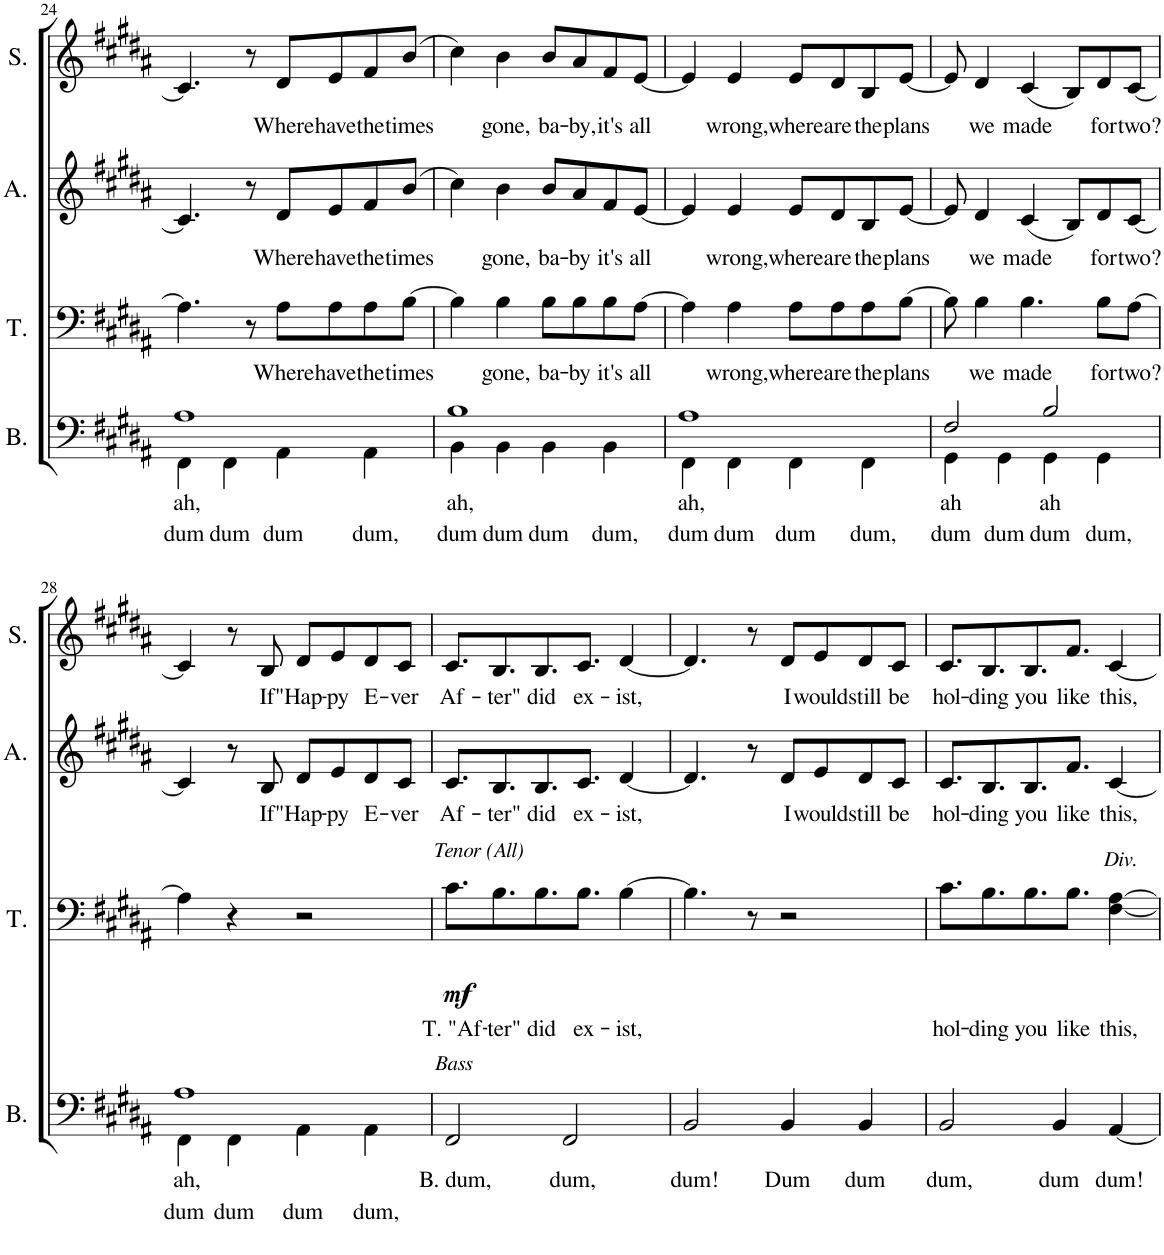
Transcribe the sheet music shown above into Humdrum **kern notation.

**kern	**text	**kern	**text	**dynam	**kern	**text	**kern	**text
*part4	*part4	*part3	*part3	*part3	*part2	*part2	*part1	*part1
*staff4	*staff4	*staff3	*staff3	*staff3	*staff2	*staff2	*staff1	*staff1
*I"Bass	*	*I"Tenor	*	*	*I"Alto	*	*I"Soprano	*
*I'B.	*	*I'T.	*	*	*I'A.	*	*I'S.	*
!!LO:PB:g=z
*clefF4	*	*clefF4	*	*	*clefG2	*	*clefG2	*
*k[f#c#g#d#a#]	*	*k[f#c#g#d#a#]	*	*	*k[f#c#g#d#a#]	*	*k[f#c#g#d#a#]	*
*M4/4	*	*M4/4	*	*	*M4/4	*	*M4/4	*
=24	=24	=24	=24	=24	=24	=24	=24	=24
!	!LO:LY:b	!	!	!	!	!	!	!
*^	*	*	*	*	*	*	*	*
!	!	!LO:LY:b	!	!	!	!	!	!	!
1A#	4FF#\	dum	4.A#\]	.	.	4.c#/]	.	4.c#/]	.
!	!	!LO:LY:b	!	!	!	!	!	!	!
.	4FF#\	dum	.	.	.	.	.	.	.
.	.	.	8r	.	.	8r	.	8r	.
!	!	!LO:LY:b	!	!LO:LY:b	!	!	!LO:LY:b	!	!LO:LY:b
.	4AA#\	dum	8A#\L	Where	.	8d#/L	Where	8d#/L	Where
!	!	!	!	!LO:LY:b	!	!	!LO:LY:b	!	!LO:LY:b
.	.	.	8A#\	have	.	8e/	have	8e/	have
!	!	!LO:LY:b	!	!LO:LY:b	!	!	!LO:LY:b	!	!LO:LY:b
.	4AA#\	dum,	8A#\	the	.	8f#/	the	8f#/	the
!	!	!	!	!LO:LY:b	!	!	!LO:LY:b	!	!LO:LY:b
.	.	.	[8B\J	times	.	(8b/J	times	(8b/J	times
=25	=25	=25	=25	=25	=25	=25	=25	=25	=25
!	!	!LO:LY:b	!	!	!	!	!	!	!
!	!	!LO:LY:b	!	!	!	!	!	!	!
1B	4BB\	dum	4B\]	.	.	4cc#\)	.	4cc#\)	.
!	!	!LO:LY:b	!	!LO:LY:b	!	!	!LO:LY:b	!	!LO:LY:b
.	4BB\	dum	4B\	gone,	.	4b\	gone,	4b\	gone,
!	!	!LO:LY:b	!	!LO:LY:b	!	!	!LO:LY:b	!	!LO:LY:b
.	4BB\	dum	8B\L	ba-	.	8b/L	ba-	8b/L	ba-
!	!	!	!	!LO:LY:b	!	!	!LO:LY:b	!	!LO:LY:b
.	.	.	8B\	-by	.	8a#/	-by	8a#/	-by,
!	!	!LO:LY:b	!	!LO:LY:b	!	!	!LO:LY:b	!	!LO:LY:b
.	4BB\	dum,	8B\	it's	.	8f#/	it's	8f#/	it's
!	!	!	!	!LO:LY:b	!	!	!LO:LY:b	!	!LO:LY:b
.	.	.	[8A#\J	all	.	[8e/J	all	[8e/J	all
=26	=26	=26	=26	=26	=26	=26	=26	=26	=26
!	!	!LO:LY:b	!	!	!	!	!	!	!
!	!	!LO:LY:b	!	!	!	!	!	!	!
1A#	4FF#\	dum	4A#\]	.	.	4e/]	.	4e/]	.
!	!	!LO:LY:b	!	!LO:LY:b	!	!	!LO:LY:b	!	!LO:LY:b
.	4FF#\	dum	4A#\	wrong,	.	4e/	wrong,	4e/	wrong,
!	!	!LO:LY:b	!	!LO:LY:b	!	!	!LO:LY:b	!	!LO:LY:b
.	4FF#\	dum	8A#\L	where	.	8e/L	where	8e/L	where
!	!	!	!	!LO:LY:b	!	!	!LO:LY:b	!	!LO:LY:b
.	.	.	8A#\	are	.	8d#/	are	8d#/	are
!	!	!LO:LY:b	!	!LO:LY:b	!	!	!LO:LY:b	!	!LO:LY:b
.	4FF#\	dum,	8A#\	the	.	8B/	the	8B/	the
!	!	!	!	!LO:LY:b	!	!	!LO:LY:b	!	!LO:LY:b
.	.	.	[8B\J	plans	.	[8e/J	plans	[8e/J	plans
=27	=27	=27	=27	=27	=27	=27	=27	=27	=27
!	!	!LO:LY:b	!	!	!	!	!	!	!
!	!	!LO:LY:b	!	!	!	!	!	!	!
2F#/	4GG#\	dum	8B\]	.	.	8e/]	.	8e/]	.
!	!	!	!	!LO:LY:b	!	!	!LO:LY:b	!	!LO:LY:b
.	.	.	4B\	we	.	4d#/	we	4d#/	we
!	!	!LO:LY:b	!	!	!	!	!	!	!
.	4GG#\	dum	.	.	.	.	.	.	.
!	!	!	!	!LO:LY:b	!	!	!LO:LY:b	!	!LO:LY:b
.	.	.	4.B\	made	.	(4c#/	made	(4c#/	made
!	!	!LO:LY:b	!	!	!	!	!	!	!
!	!	!LO:LY:b	!	!	!	!	!	!	!
2B/	4GG#\	dum	.	.	.	.	.	.	.
.	.	.	.	.	.	8B/L)	.	8B/L)	.
!	!	!LO:LY:b	!	!LO:LY:b	!	!	!LO:LY:b	!	!LO:LY:b
.	4GG#\	dum,	8B\L	for	.	8d#/	for	8d#/	for
!	!	!	!	!LO:LY:b	!	!	!LO:LY:b	!	!LO:LY:b
.	.	.	[8A#\J	two?	.	[8c#/J	two?	[8c#/J	two?
!!LO:LB:g=z
=28	=28	=28	=28	=28	=28	=28	=28	=28	=28
!	!	!LO:LY:b	!	!	!	!	!	!	!
!	!	!LO:LY:b	!	!	!	!	!	!	!
1A#	4FF#\	dum	4A#\]	.	.	4c#/]	.	4c#/]	.
!	!	!LO:LY:b	!	!	!	!	!	!	!
.	4FF#\	dum	4r	.	.	8r	.	8r	.
!	!	!	!	!	!	!	!LO:LY:b	!	!LO:LY:b
.	.	.	.	.	.	8B/	If	8B/	If
!	!	!LO:LY:b	!	!	!	!	!LO:LY:b	!	!LO:LY:b
.	4AA#\	dum	2r	.	.	8d#/L	"Hap-	8d#/L	"Hap-
!	!	!	!	!	!	!	!LO:LY:b	!	!LO:LY:b
.	.	.	.	.	.	8e/	-py	8e/	-py
!	!	!LO:LY:b	!	!	!	!	!LO:LY:b	!	!LO:LY:b
.	4AA#\	dum,	.	.	.	8d#/	E-	8d#/	E-
!	!	!	!	!	!	!	!LO:LY:b	!	!LO:LY:b
.	.	.	.	.	.	8c#/J	-ver	8c#/J	-ver
*v	*v	*	*	*	*	*	*	*	*
=29	=29	=29	=29	=29	=29	=29	=29	=29
!	!	!LO:TX:a:i:t=Tenor (All)	!	!	!	!	!	!
!LO:TX:a:i:t=Bass	!	!	!	!	!	!	!	!
!	!LO:LY:b	!	!LO:LY:b	!LO:DY:b	!	!LO:LY:b	!	!LO:LY:b
2FF#/	B. dum,	8.c#\L	T. "Af-	mf	8.c#/L	Af-	8.c#/L	Af-
!	!	!	!LO:LY:b	!	!	!LO:LY:b	!	!LO:LY:b
.	.	8.B\	-ter"	.	8.B/	-ter"	8.B/	-ter"
!	!	!	!LO:LY:b	!	!	!LO:LY:b	!	!LO:LY:b
.	.	8.B\	did	.	8.B/	did	8.B/	did
!	!LO:LY:b	!	!	!	!	!	!	!
2FF#/	dum,	.	.	.	.	.	.	.
!	!	!	!LO:LY:b	!	!	!LO:LY:b	!	!LO:LY:b
.	.	8.B\J	ex-	.	8.c#/J	ex-	8.c#/J	ex-
!	!	!	!LO:LY:b	!	!	!LO:LY:b	!	!LO:LY:b
.	.	[4B\	-ist,	.	[4d#/	-ist,	[4d#/	-ist,
=30	=30	=30	=30	=30	=30	=30	=30	=30
!	!LO:LY:b	!	!	!	!	!	!	!
2BB/	dum!	4.B\]	.	.	4.d#/]	.	4.d#/]	.
.	.	8r	.	.	8r	.	8r	.
!	!LO:LY:b	!	!	!	!	!LO:LY:b	!	!LO:LY:b
4BB/	Dum	2r	.	.	8d#/L	I	8d#/L	I
!	!	!	!	!	!	!LO:LY:b	!	!LO:LY:b
.	.	.	.	.	8e/	would	8e/	would
!	!LO:LY:b	!	!	!	!	!LO:LY:b	!	!LO:LY:b
4BB/	dum	.	.	.	8d#/	still	8d#/	still
!	!	!	!	!	!	!LO:LY:b	!	!LO:LY:b
.	.	.	.	.	8c#/J	be	8c#/J	be
=31	=31	=31	=31	=31	=31	=31	=31	=31
!	!LO:LY:b	!	!LO:LY:b	!	!	!LO:LY:b	!	!LO:LY:b
2BB/	dum,	8.c#\L	hol-	.	8.c#/L	hol-	8.c#/L	hol-
!	!	!	!LO:LY:b	!	!	!LO:LY:b	!	!LO:LY:b
.	.	8.B\	-ding	.	8.B/	-ding	8.B/	-ding
!	!	!	!LO:LY:b	!	!	!LO:LY:b	!	!LO:LY:b
.	.	8.B\	you	.	8.B/	you	8.B/	you
!	!LO:LY:b	!	!	!	!	!	!	!
4BB/	dum	.	.	.	.	.	.	.
!	!	!	!LO:LY:b	!	!	!LO:LY:b	!	!LO:LY:b
.	.	8.B\J	like	.	8.f#/J	like	8.f#/J	like
!	!	!LO:TX:a:i:t=Div.	!	!	!	!	!	!
!	!LO:LY:b	!	!LO:LY:b	!	!	!LO:LY:b	!	!LO:LY:b
[4AA#/	dum!	[4F#\ [4A#\	this,	.	[4c#/	this,	[4c#/	this,
=	=	=	=	=	=	=	=	=
*-	*-	*-	*-	*-	*-	*-	*-	*-
